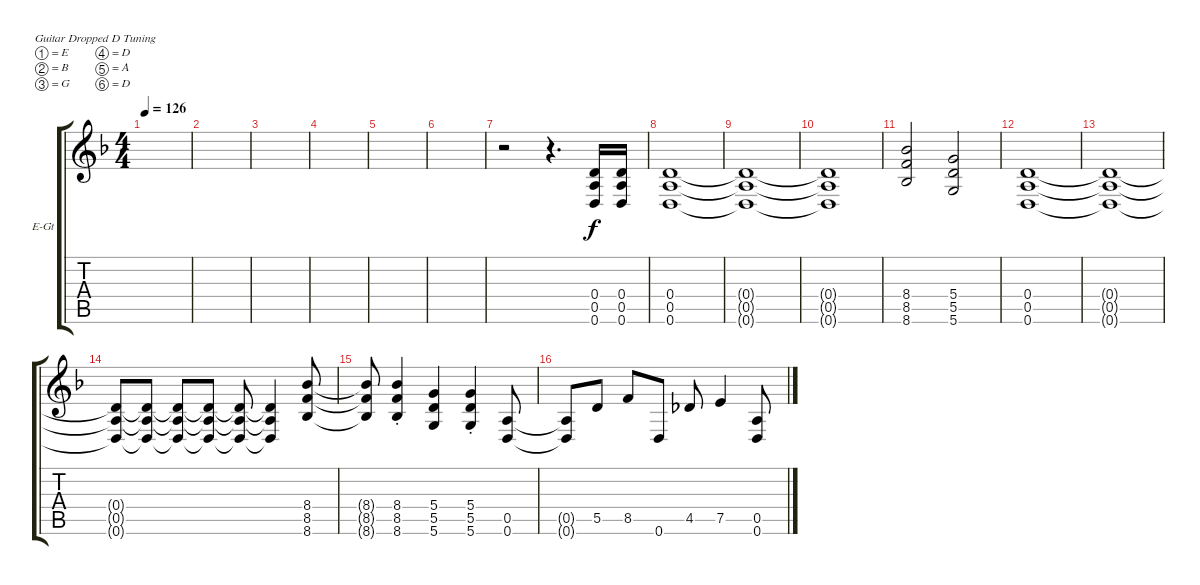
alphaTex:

\defaultSystemsLayout 4
\bracketExtendMode groupsimilarinstruments
\firstSystemTrackNameOrientation horizontal
\otherSystemsTrackNameOrientation horizontal
\track ("Rhythm L" "E-Gt") {instrument acousticgrandpiano}
\staff {score tabs}
\tuning (E4 B3 G3 D3 A2 D2)
\displaytranspose 12
\ts (4 4)
\tempo 126
\clef g2
\scale
0.333333
\ks f
|
\scale
0.333333 |
\scale
0.333333 |
\scale
0.333333 |
\scale
0.333333 |
\scale
0.333333 |
\scale
0.333333 r.2 r.4{d} (0.6 0.5 0.4).16 (0.6 0.5 0.4).16 |
\scale
0.333333 (0.6 0.5 0.4).1 |
\scale
0.333333 (0.4{t} 0.5{t} 0.6{t}).1 |
\scale
0.333333 (0.6{t} 0.5{t} 0.4{t}).1 |
\scale
0.333333 (8.4 8.5 8.6).2 (5.4 5.5 5.6).2 |
\scale
0.333333 (0.6 0.5 0.4).1 |
\scale
0.333333 (0.4{t} 0.5{t} 0.6{t}).1 |
\scale
0.333333 (0.4{t} 0.5{t} 0.6{t}).8 (0.4{t} 0.5{t} 0.6{t}).8 (0.4{t} 0.5{t} 0.6{t}).8 (0.4{t} 0.5{t} 0.6{t}).8 (0.4{t} 0.5{t} 0.6{t}).8 (0.4{t} 0.5{t} 0.6{t}).4 (8.6 8.5 8.4).8 |
\scale
0.333333 (8.4{t} 8.5{t} 8.6{t}).8 (8.4{st} 8.5{st} 8.6{st}).4 (5.4 5.5 5.6).4 (5.4{st} 5.5{st} 5.6{st}).4 (0.5 0.6).8 |
\scale
0.333333 (0.6{t} 0.5{t}).8 5.5.8 8.5.8 0.6.8 4.5.8 7.5.4 (0.6 0.5).8
